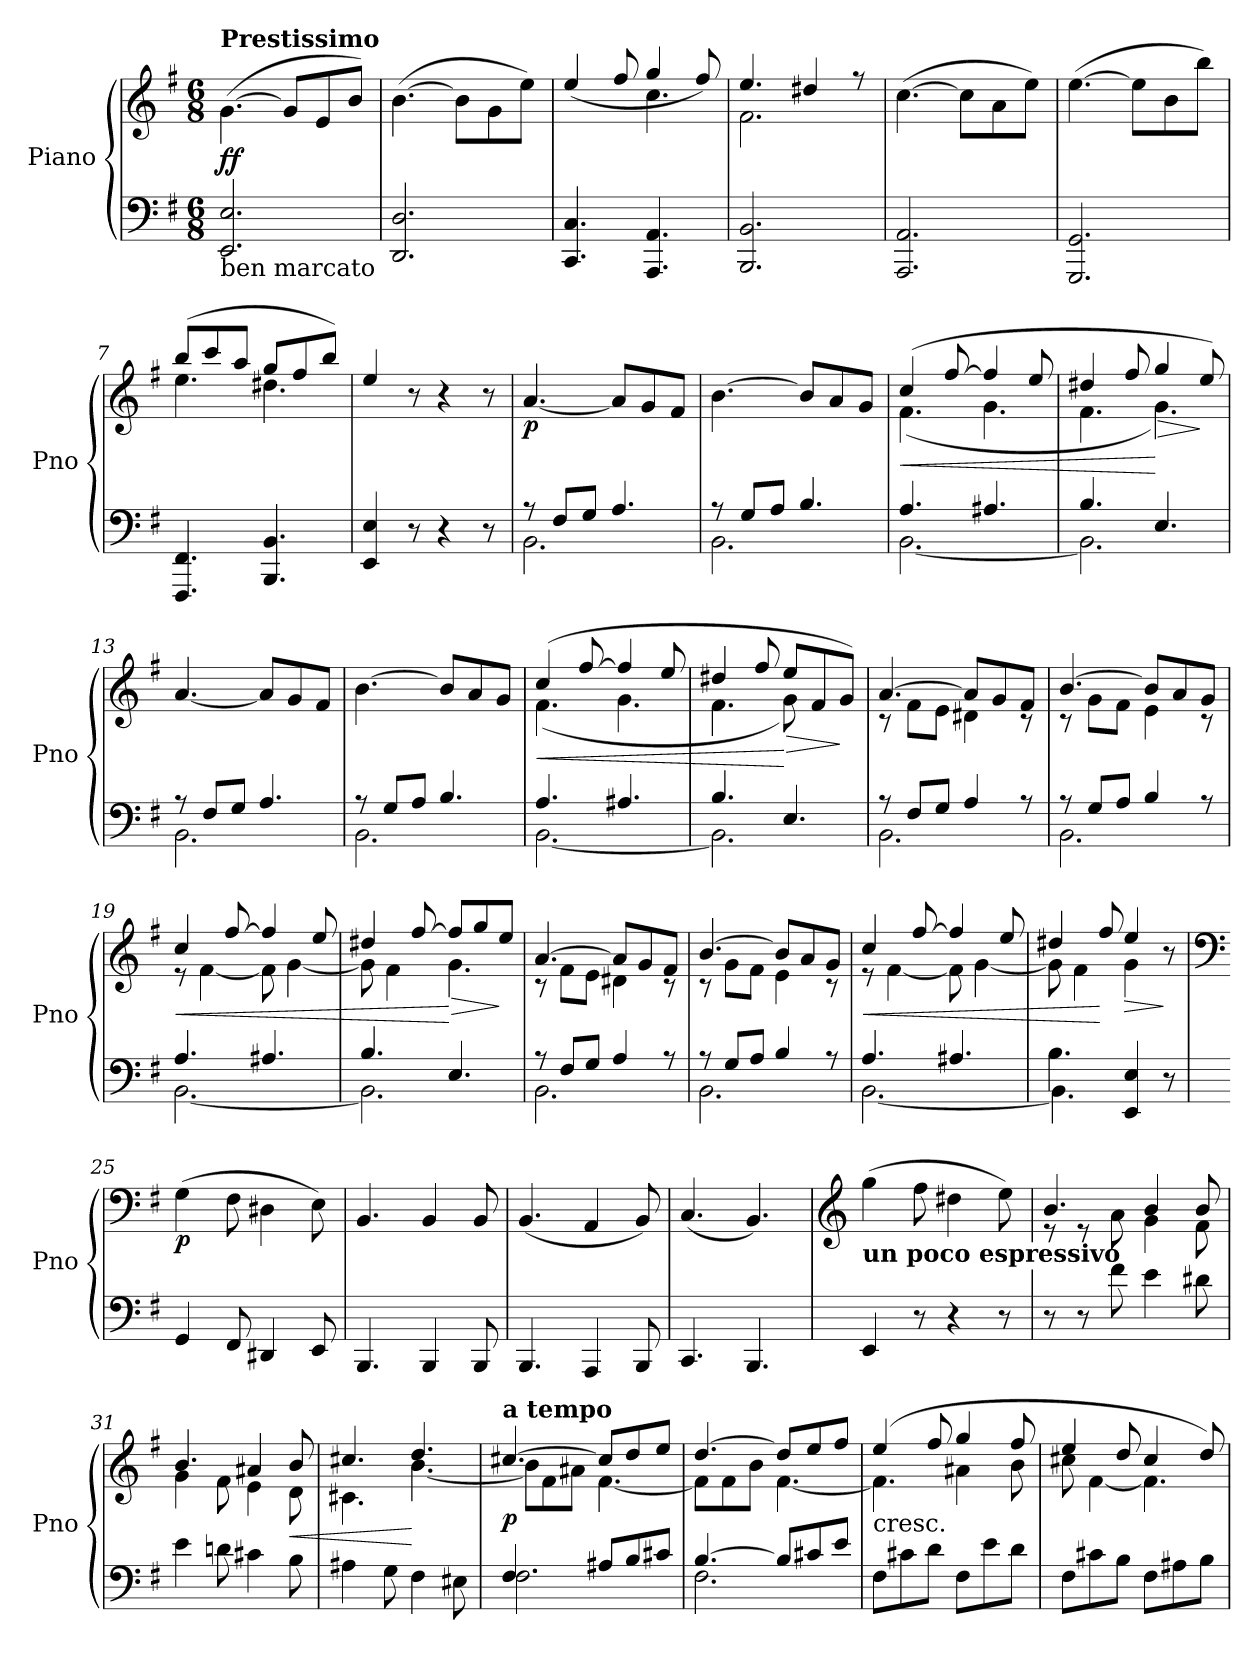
**kern	**kern	**dynam
*part1	*part1	*part1
*staff2	*staff1	*staff1/2
*I"Piano	*	*
*I'Pno	*	*
*clefF4	*clefG2	*
*k[f#]	*k[f#]	*
*G:	*G:	*
*M6/8	*M6/8	*
=1	=1	=1
!	!LO:TX:a:B:t=Prestissimo	!
!LO:TX:b:t=ben marcato	!	!
!	!	!LO:DY:b
2.EE/ 2.E/	(>[4.g\	ff
.	8g/L]	.
.	8e/	.
.	8b/J)	.
=2	=2	=2
2.DD/ 2.D/	(>[4.b\	.
.	8b\L]	.
.	8g\	.
.	8ee\J)	.
=3	=3	=3
*	*^	*
4.CC/ 4.C/	(>4ee/	4.ryy	.
.	8ff#/	.	.
4.AAA/ 4.AA/	4gg/	4.cc\	.
.	8ff#/)	.	.
=4	=4	=4	=4
2.BBB/ 2.BB/	4.ee/	2.f#\	.
.	4dd#X/	.	.
.	8rff	.	.
*	*v	*v	*
=5	=5	=5
2.AAA/ 2.AA/	(>[4.cc\	.
.	8cc\L]	.
.	8a\	.
.	8ee\J)	.
=6	=6	=6
2.GGG/ 2.GG/	(>[4.ee\	.
.	8ee\L]	.
.	8b\	.
.	8bb\J)	.
=7	=7	=7
*	*^	*
4.FFF#/ 4.FF#/	(>8bb/L	4.ee\	.
.	8ccc/	.	.
.	8aa/J	.	.
4.BBB/ 4.BB/	8gg/L	4.dd#X\	.
.	8ff#/	.	.
.	8bb/J)	.	.
*	*v	*v	*
=8	=8	=8
4EE/ 4E/	4ee/	.
8r	8r	.
4r	4r	.
8r	8r	.
!!LO:LB:g=z
=9	=9	=9
*^	*	*
!	!	!	!LO:DY:b
8rA	2.BB\	[4.a/	p
8F#/L	.	.	.
8G/J	.	.	.
4.A/	.	8a/L]	.
.	.	8g/	.
.	.	8f#/J	.
=10	=10	=10	=10
8rA	2.BB\	[4.b\	.
8G/L	.	.	.
8A/J	.	.	.
4.B/	.	8b/L]	.
.	.	8a/	.
.	.	8g/J	.
=11	=11	=11	=11
!	!	!	!LO:HP:b
*	*	*^	*
4.A/	[2.BB\	(>4cc/	(<4.f#\	<
.	.	[8ff#/	.	.
4.A#X/	.	4ff#/]	4.g\	.
.	.	8ee/	.	.
=12	=12	=12	=12	=12
4.B/	2.BB\]	4dd#X/	4.f#\	.
.	.	8ff#/	.	.
!	!	!	!	!LO:HP:n=1:b
4.E/	.	4gg/	4.g\)	[ >
.	.	8ee/)	.	]
*	*	*v	*v	*
=13	=13	=13	=13
8rA	2.BB\	[4.a/	.
8F#/L	.	.	.
8G/J	.	.	.
4.A/	.	8a/L]	.
.	.	8g/	.
.	.	8f#/J	.
=14	=14	=14	=14
8rA	2.BB\	[4.b\	.
8G/L	.	.	.
8A/J	.	.	.
4.B/	.	8b/L]	.
.	.	8a/	.
.	.	8g/J	.
=15	=15	=15	=15
!	!	!	!LO:HP:b
*	*	*^	*
4.A/	[2.BB\	(>4cc/	(<4.f#\	<
.	.	[8ff#/	.	.
4.A#X/	.	4ff#/]	4.g\	.
.	.	8ee/	.	.
!!LO:LB:g=z	!!
=16	=16	=16	=16	=16
4.B/	2.BB\]	4dd#X/	4.f#\	.
.	.	8ff#/	.	.
!	!	!	!	!LO:HP:n=1:b
4.E/	.	8ee/L	8g\)	[ >
.	.	8f#/	4ryy	.
.	.	8g/J)	.	]
=17	=17	=17	=17	=17
8rA	2.BB\	[4.a/	8rc	.
8F#/L	.	.	8f#\L	.
8G/J	.	.	8e\J	.
4A/	.	8a/L]	4d#X\	.
.	.	8g/	.	.
8rA	.	8f#/J	8rc	.
=18	=18	=18	=18	=18
8rA	2.BB\	[4.b/	8rc	.
8G/L	.	.	8g\L	.
8A/J	.	.	8f#\J	.
4B/	.	8b/L]	4e\	.
.	.	8a/	.	.
8rA	.	8g/J	8rc	.
=19	=19	=19	=19	=19
!	!	!	!	!LO:HP:b
4.A/	[2.BB\	4cc/	8re	<
.	.	.	[4f#\	.
.	.	[8ff#/	.	.
4.A#X/	.	4ff#/]	8f#\]	.
.	.	.	[4g\	.
.	.	8ee/	.	.
=20	=20	=20	=20	=20
4.B/	2.BB\]	4dd#X/	8g\]	.
.	.	.	4f#\	.
.	.	[8ff#/	.	.
!	!	!	!	!LO:HP:n=1:b
4.E/	.	8ff#/L]	4.g\	[ >
.	.	8gg/	.	.
.	.	8ee/J	.	]
=21	=21	=21	=21	=21
8rA	2.BB\	[4.a/	8rc	.
8F#/L	.	.	8f#\L	.
8G/J	.	.	8e\J	.
4A/	.	8a/L]	4d#X\	.
.	.	8g/	.	.
8rA	.	8f#/J	8rc	.
!!LO:LB:g=z	!!
=22	=22	=22	=22	=22
8rA	2.BB\	[4.b/	8rc	.
8G/L	.	.	8g\L	.
8A/J	.	.	8f#\J	.
4B/	.	8b/L]	4e\	.
.	.	8a/	.	.
8rA	.	8g/J	8rc	.
=23	=23	=23	=23	=23
!	!	!	!	!LO:HP:b
4.A/	[2.BB\	4cc/	8re	<
.	.	.	[4f#\	.
.	.	[8ff#/	.	.
4.A#X/	.	4ff#/]	8f#\]	.
.	.	.	[4g\	.
.	.	8ee/	.	.
=24	=24	=24	=24	=24
4.B\	4.BB\]	4dd#X/	8g\]	.
.	.	.	4f#\	.
.	.	8ff#/	.	[
!	!	!	!	!LO:HP:b
4EE/ 4E/	4.ryy	4ee/	4g\	>
8r	.	8r	8ryy	]
*v	*v	*	*	*
*	*v	*v	*
=25	=25	=25
*	*clefF4	*
*	*^	*
!	!	!	!LO:DY:b
*	*v	*v	*
4GG/	(>4G\	p
8FF#/	8F#\	.
4DD#X/	4D#X\	.
8EE/	8E\)	.
=26	=26	=26
4.BBB/	4.BB/	.
4BBB/	4BB/	.
8BBB/	8BB/	.
=27	=27	=27
4.BBB/	(<4.BB/	.
4AAA/	4AA/	.
8BBB/	8BB/)	.
=28	=28	=28
4.CC/	(<4.C/	.
4.BBB/	4.BB/)	.
!!LO:LB:g=z
=29	=29	=29
*	*clefG2	*
!	!LO:TX:b:B:t=un poco espressivo	!
4EE/	(>4gg\	.
8r	8ff#\	.
4r	4dd#X\	.
8r	8ee\)	.
=30	=30	=30
*	*^	*
8r	4.b/	8re	.
8r	.	8re	.
8f#\	.	8a\	.
4e\	4b/	4g\	.
8d#X\	8b/	8f#\	.
=31	=31	=31	=31
4e\	4.b/	4g\	.
8dn\	.	8f#\	.
4c#X\	4a#X/	4e\	.
!	!	!	!LO:HP:b
8B\	8b/	8d\	<
=32	=32	=32	=32
4A#X\	4.cc#X/	4.c#X\	.
8G\	.	.	.
4F#\	4.dd/	[4.b\	[
8E#X\	.	.	.
=33	=33	=33	=33
*^	*	*	*
!	!	!LO:TX:a:B:t=a tempo	!	!
!	!	!	!	!LO:DY:b
4.F#/	2.F#\	[4.cc#X/	8b\L]	p
.	.	.	8f#\	.
.	.	.	8a#X\J	.
8A#X/L	.	8cc#/L]	[4.f#\	.
8B/	.	8dd/	.	.
8c#X/J	.	8ee/J	.	.
=34	=34	=34	=34	=34
[4.B/	2.F#\	[4.dd/	8f#\L]	.
.	.	.	8f#\	.
.	.	.	8b\J	.
8B/L]	.	8dd/L]	[4.f#\	.
8c#X/	.	8ee/	.	.
8e/J	.	8ff#/J	.	.
*v	*v	*	*	*
!!LO:PB:g=z	!!
=35	=35	=35	=35
!	!LO:TX:b:t=cresc.	!	!
8F#\L	(>4ee/	4.f#\]	.
8c#X\	.	.	.
8d\J	8ff#/	.	.
8F#\L	4gg/	4a#X\	.
8e\	.	.	.
8d\J	8ff#/	8b\	.
=36	=36	=36	=36
8F#\L	4ee/	8cc#X\	.
8c#X\	.	[4f#\	.
8B\J	8dd/	.	.
8F#\L	4cc#/	4.f#\]	.
8A#X\	.	.	.
8B\J	8dd/)	.	.
*	*v	*v	*
=	=	=
*-	*-	*-
